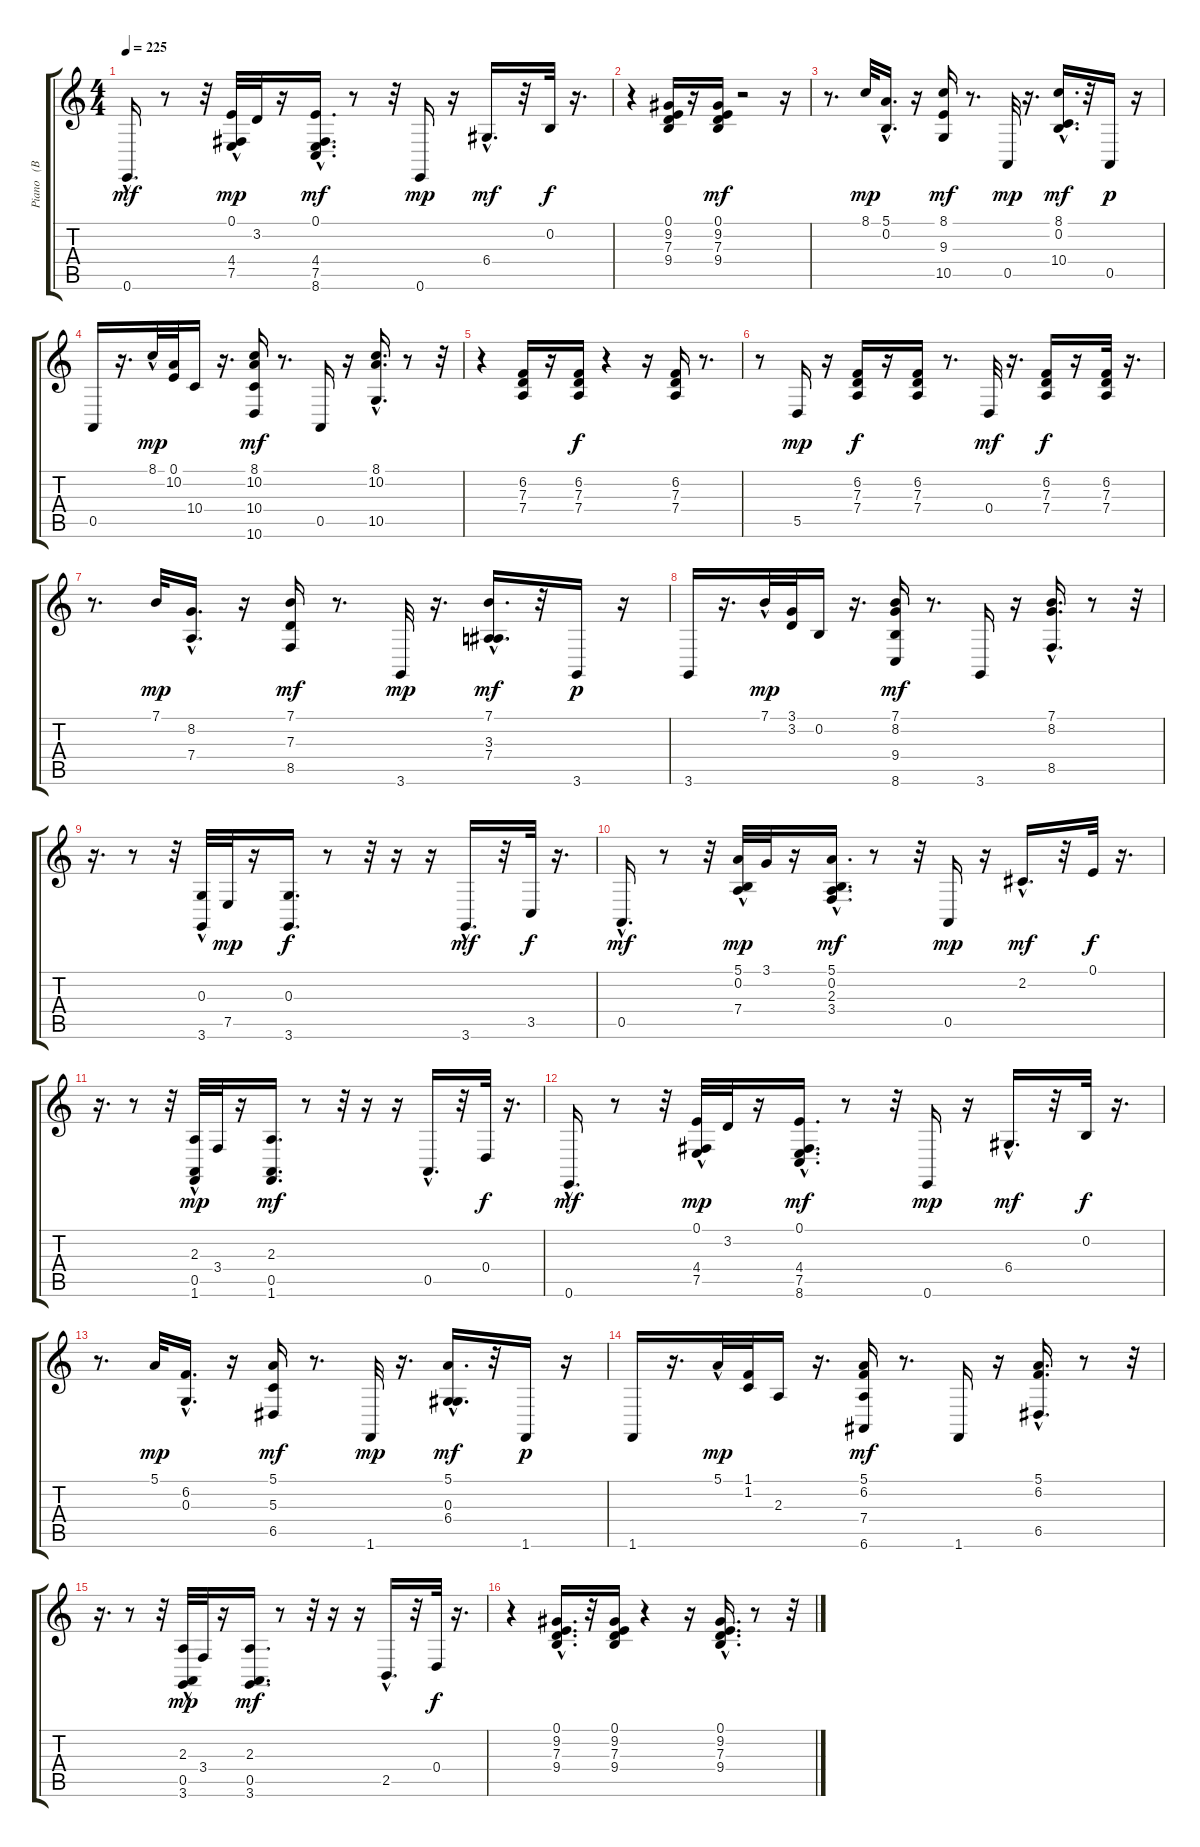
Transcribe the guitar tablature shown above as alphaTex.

\track ("Piano   (BB)" "Piano   (B") {instrument acousticgrandpiano}
\staff {score tabs}
\tuning (E4 B3 G3 D3 A2 E2) {hide}
\ts (4 4)
\tempo 225
\clef g2
\ks c
0.6{hac}.16{d dy mf} r.8 r.32 (0.1{hac} 4.4{hac} 7.5{hac}).32{dy mp} 3.2.32 r.16 (0.1 4.4 7.5 8.6{hac}).16{d dy mf} r.8 r.32 0.6.16{dy mp} r.16 6.4{hac}.16{d dy mf} r.32 0.2.32{dy f} r.16{d} |
r.4 (0.1 9.2 7.3 9.4).16 r.16 (0.1 9.2 7.3 9.4).16{dy mf} r.2 r.16 |
r.8{d} 8.1.32{dy mp} (5.1{hac} 0.2).16{d} r.16 (8.1 9.3 10.5).16{dy mf} r.8{d} 0.5.32{dy mp} r.16{d} (8.1{hac} 0.2{hac} 10.4{hac}).16{d dy mf} r.32 0.5.16{dy p} r.16 |
0.5.16 r.16{d} 8.1{hac}.32{dy mp} (0.1 10.2).32 10.4.16 r.16{d} (8.1 10.2 10.4 10.6).16{dy mf} r.8{d} 0.5.16 r.16 (8.1 10.2{hac} 10.5).16{d} r.8 r.32 |
r.4 (6.2 7.3 7.4).16 r.16 (6.2 7.3 7.4).16{dy f} r.4 r.16 (6.2 7.3 7.4).16 r.8{d} |
r.8 5.5.16{dy mp} r.16 (6.2 7.3 7.4).16{dy f} r.16 (6.2 7.3 7.4).16 r.8{d} 0.4.32{dy mf} r.16{d} (6.2 7.3 7.4).16{dy f} r.16 (6.2 7.3 7.4).32 r.16{d} |
r.8{d} 7.1.32{dy mp} (8.2{hac} 7.4).16{d} r.16 (7.1 7.3 8.5).16{dy mf} r.8{d} 3.6.32{dy mp} r.16{d} (7.1{hac} 3.3{hac} 7.4{hac}).16{d dy mf} r.32 3.6.16{dy p} r.16 |
3.6.16 r.16{d} 7.1{hac}.32{dy mp} (3.1 3.2).32 0.2.16 r.16{d} (7.1 8.2 9.4 8.6).16{dy mf} r.8{d} 3.6.16 r.16 (7.1 8.2{hac} 8.5).16{d} r.8 r.32 |
r.16{d} r.8 r.32 (0.3{hac} 3.6{hac}).32 7.5.32{dy mp} r.16 (0.3 3.6).16{d dy f} r.8 r.32 r.16 r.16 3.6{hac}.16{d dy mf} r.32 3.5.32{dy f} r.16{d} |
0.5{hac}.16{d dy mf} r.8 r.32 (5.1{hac} 0.2{hac} 7.4{hac}).32{dy mp} 3.1.32 r.16 (5.1 0.2 2.3 3.4{hac}).16{d dy mf} r.8 r.32 0.5.16{dy mp} r.16 2.2{hac}.16{d dy mf} r.32 0.1.32{dy f} r.16{d} |
r.16{d} r.8 r.32 (2.3{hac} 0.5{hac} 1.6{hac}).32{dy mp} 3.4.32 r.16 (2.3 0.5 1.6).16{d dy mf} r.8 r.32 r.16 r.16 0.5{hac}.16{d} r.32 0.4.32{dy f} r.16{d} |
0.6{hac}.16{d dy mf} r.8 r.32 (0.1{hac} 4.4{hac} 7.5{hac}).32{dy mp} 3.2.32 r.16 (0.1 4.4 7.5 8.6{hac}).16{d dy mf} r.8 r.32 0.6.16{dy mp} r.16 6.4{hac}.16{d dy mf} r.32 0.2.32{dy f} r.16{d} |
r.8{d} 5.1.32{dy mp} (6.2{hac} 0.3).16{d} r.16 (5.1 5.3 6.5).16{dy mf} r.8{d} 1.6.32{dy mp} r.16{d} (5.1{hac} 0.3{hac} 6.4{hac}).16{d dy mf} r.32 1.6.16{dy p} r.16 |
1.6.16 r.16{d} 5.1{hac}.32{dy mp} (1.1 1.2).32 2.3.16 r.16{d} (5.1 6.2 7.4 6.6).16{dy mf} r.8{d} 1.6.16 r.16 (5.1 6.2{hac} 6.5).16{d} r.8 r.32 |
r.16{d} r.8 r.32 (2.3{hac} 0.5{hac} 3.6{hac}).32{dy mp} 3.4.32 r.16 (2.3 0.5 3.6).16{d dy mf} r.8 r.32 r.16 r.16 2.5{hac}.16{d} r.32 0.4.32{dy f} r.16{d} |
r.4 (0.1{hac} 9.2{hac} 7.3{hac} 9.4{hac}).16{d} r.32 (0.1 9.2 7.3 9.4).16 r.4 r.16 (0.1{hac} 9.2{hac} 7.3{hac} 9.4{hac}).16{d} r.8 r.32
